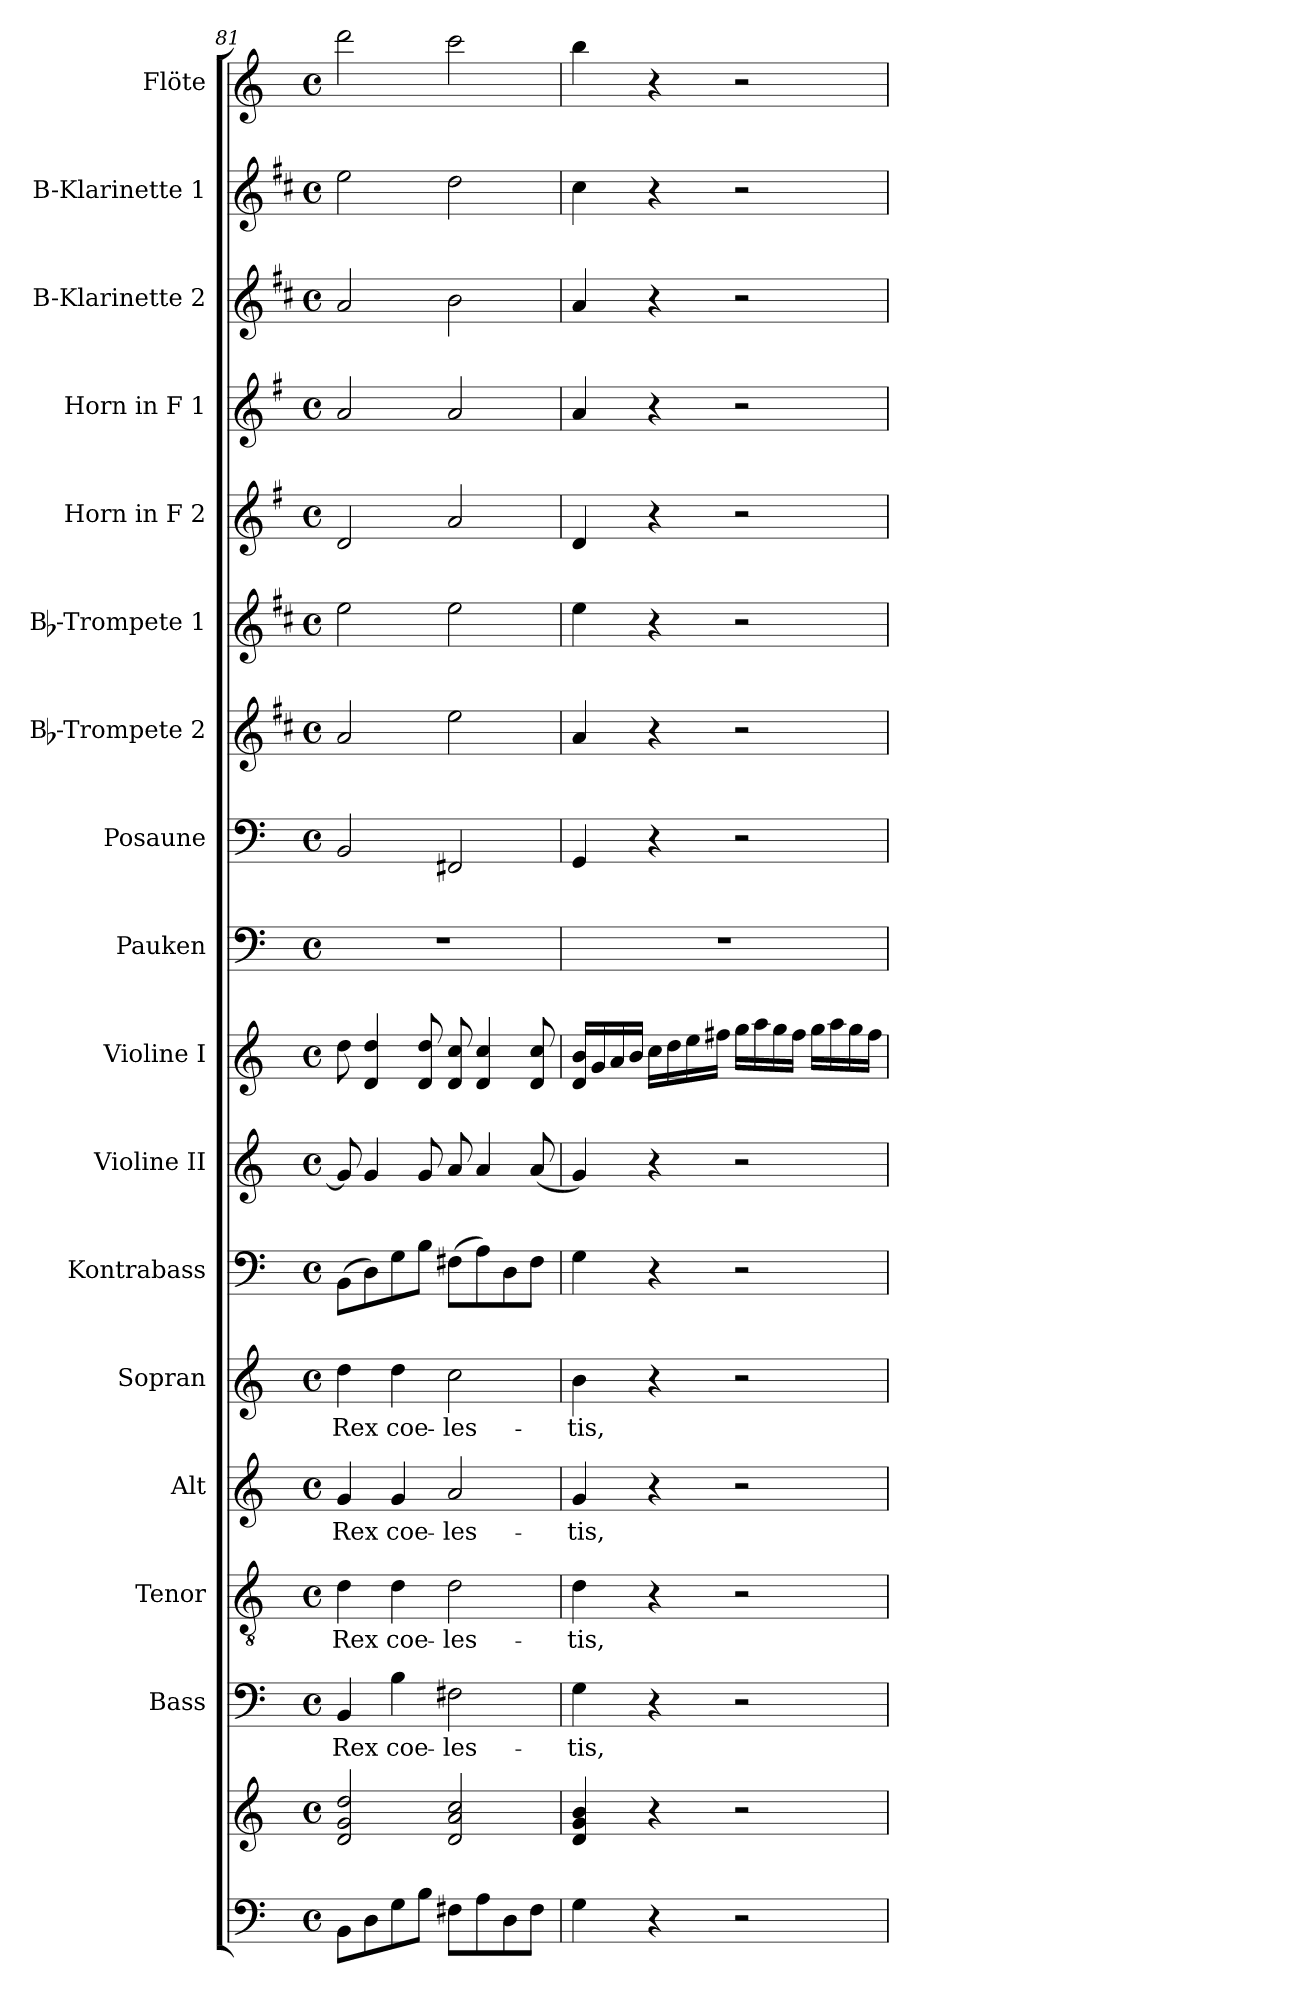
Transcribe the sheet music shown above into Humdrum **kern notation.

**kern	**kern	**kern	**text	**kern	**text	**kern	**text	**kern	**text	**kern	**kern	**kern	**kern	**kern	**kern	**kern	**kern	**kern	**kern	**kern	**kern
*part17	*part17	*part16	*part16	*part15	*part15	*part14	*part14	*part13	*part13	*part12	*part11	*part10	*part9	*part8	*part7	*part6	*part5	*part4	*part3	*part2	*part1
*staff18	*staff17	*staff16	*staff16	*staff15	*staff15	*staff14	*staff14	*staff13	*staff13	*staff12	*staff11	*staff10	*staff9	*staff8	*staff7	*staff6	*staff5	*staff4	*staff3	*staff2	*staff1
*	*	*I"Bass	*	*I"Tenor	*	*I"Alt	*	*I"Sopran	*	*I"Kontrabass	*I"Violine II	*I"Violine I	*I"Pauken	*I"Posaune	*I"Bb-Trompete 2	*I"Bb-Trompete 1	*I"Horn in F 2	*I"Horn in F 1	*I"B-Klarinette 2	*I"B-Klarinette 1	*I"Flöte
*	*	*I'B.	*	*I'T.	*	*I'A.	*	*I'S.	*	*I'Kb.	*I'Vl. II	*I'Vl. I	*I'Pk.	*I'Pos.	*I'Bb Trp. 2	*I'Bb Trp. 1	*I'Hrn. 2	*I'Hrn. 1	*I'B Kl. 2	*I'B Kl. 1	*I'Fl.
*clefF4	*clefG2	*clefF4	*	*clefGv2	*	*clefG2	*	*clefG2	*	*clefF4	*clefG2	*clefG2	*clefF4	*clefF4	*clefG2	*clefG2	*clefG2	*clefG2	*clefG2	*clefG2	*clefG2
*	*	*	*	*	*	*	*	*	*	*ITrd7c12	*	*	*	*	*ITrd1c2	*ITrd1c2	*ITrd4c7	*ITrd4c7	*ITrd1c2	*ITrd1c2	*
*k[]	*k[]	*k[]	*	*k[]	*	*k[]	*	*k[]	*	*k[]	*k[]	*k[]	*k[]	*k[]	*k[]	*k[]	*k[]	*k[]	*k[]	*k[]	*k[]
*C:	*C:	*C:	*	*C:	*	*C:	*	*C:	*	*C:	*C:	*C:	*C:	*C:	*C:	*C:	*C:	*C:	*C:	*C:	*C:
*M4/4	*M4/4	*M4/4	*	*M4/4	*	*M4/4	*	*M4/4	*	*M4/4	*M4/4	*M4/4	*M4/4	*M4/4	*M4/4	*M4/4	*M4/4	*M4/4	*M4/4	*M4/4	*M4/4
*met(c)	*met(c)	*met(c)	*	*met(c)	*	*met(c)	*	*met(c)	*	*met(c)	*met(c)	*met(c)	*met(c)	*met(c)	*met(c)	*met(c)	*met(c)	*met(c)	*met(c)	*met(c)	*met(c)
=81	=81	=81	=81	=81	=81	=81	=81	=81	=81	=81	=81	=81	=81	=81	=81	=81	=81	=81	=81	=81	=81
!	!	!	!LO:LY:b	!	!LO:LY:b	!	!LO:LY:b	!	!LO:LY:b	!	!	!	!	!	!	!	!	!	!	!	!
8BB\L	2d/ 2g/ 2dd/	4BB/	Rex	4d\	Rex	4g/	Rex	4dd\	Rex	(>8BBB\L	8g/]	8dd\	1r	2BB/	2g/	2dd\	2G/	2d/	2g/	2dd\	2ddd\
8D\	.	.	.	.	.	.	.	.	.	8DD\)	4g/	4d/ 4dd/	.	.	.	.	.	.	.	.	.
!	!	!	!LO:LY:b	!	!LO:LY:b	!	!LO:LY:b	!	!LO:LY:b	!	!	!	!	!	!	!	!	!	!	!	!
8G\	.	4B\	coe-	4d\	coe-	4g/	coe-	4dd\	coe-	8GG\	.	.	.	.	.	.	.	.	.	.	.
8B\J	.	.	.	.	.	.	.	.	.	8BB\J	8g/	8d/ 8dd/	.	.	.	.	.	.	.	.	.
!	!	!	!LO:LY:b	!	!LO:LY:b	!	!LO:LY:b	!	!LO:LY:b	!	!	!	!	!	!	!	!	!	!	!	!
8F#X\L	2d/ 2a/ 2cc/	2F#X\	-les-	2d\	-les-	2a/	-les-	2cc\	-les-	(>8FF#X\L	8a/	8d/ 8cc/	.	2FF#X/	2dd\	2dd\	2d/	2d/	2a\	2cc\	2ccc\
8A\	.	.	.	.	.	.	.	.	.	8AA\)	4a/	4d/ 4cc/	.	.	.	.	.	.	.	.	.
8D\	.	.	.	.	.	.	.	.	.	8DD\	.	.	.	.	.	.	.	.	.	.	.
8F#\J	.	.	.	.	.	.	.	.	.	8FF#\J	(<8a/	8d/ 8cc/	.	.	.	.	.	.	.	.	.
=82	=82	=82	=82	=82	=82	=82	=82	=82	=82	=82	=82	=82	=82	=82	=82	=82	=82	=82	=82	=82	=82
!	!	!	!LO:LY:b	!	!LO:LY:b	!	!LO:LY:b	!	!LO:LY:b	!	!	!	!	!	!	!	!	!	!	!	!
4G\	4d/ 4g/ 4b/	4G\	-tis,	4d\	-tis,	4g/	-tis,	4b\	-tis,	4GG\	4g/)	16d/ 16b/LL	1r	4GG/	4g/	4dd\	4G/	4d/	4g/	4b\	4bb\
.	.	.	.	.	.	.	.	.	.	.	.	16g/	.	.	.	.	.	.	.	.	.
.	.	.	.	.	.	.	.	.	.	.	.	16a/	.	.	.	.	.	.	.	.	.
.	.	.	.	.	.	.	.	.	.	.	.	16b/JJ	.	.	.	.	.	.	.	.	.
4r	4r	4r	.	4r	.	4r	.	4r	.	4r	4r	16cc\LL	.	4r	4r	4r	4r	4r	4r	4r	4r
.	.	.	.	.	.	.	.	.	.	.	.	16dd\	.	.	.	.	.	.	.	.	.
.	.	.	.	.	.	.	.	.	.	.	.	16ee\	.	.	.	.	.	.	.	.	.
.	.	.	.	.	.	.	.	.	.	.	.	16ff#X\JJ	.	.	.	.	.	.	.	.	.
2r	2r	2r	.	2r	.	2r	.	2r	.	2r	2r	16gg\LL	.	2r	2r	2r	2r	2r	2r	2r	2r
.	.	.	.	.	.	.	.	.	.	.	.	16aa\	.	.	.	.	.	.	.	.	.
.	.	.	.	.	.	.	.	.	.	.	.	16gg\	.	.	.	.	.	.	.	.	.
.	.	.	.	.	.	.	.	.	.	.	.	16ff#\JJ	.	.	.	.	.	.	.	.	.
.	.	.	.	.	.	.	.	.	.	.	.	16gg\LL	.	.	.	.	.	.	.	.	.
.	.	.	.	.	.	.	.	.	.	.	.	16aa\	.	.	.	.	.	.	.	.	.
.	.	.	.	.	.	.	.	.	.	.	.	16gg\	.	.	.	.	.	.	.	.	.
.	.	.	.	.	.	.	.	.	.	.	.	16ff#\JJ	.	.	.	.	.	.	.	.	.
=	=	=	=	=	=	=	=	=	=	=	=	=	=	=	=	=	=	=	=	=	=
*-	*-	*-	*-	*-	*-	*-	*-	*-	*-	*-	*-	*-	*-	*-	*-	*-	*-	*-	*-	*-	*-
